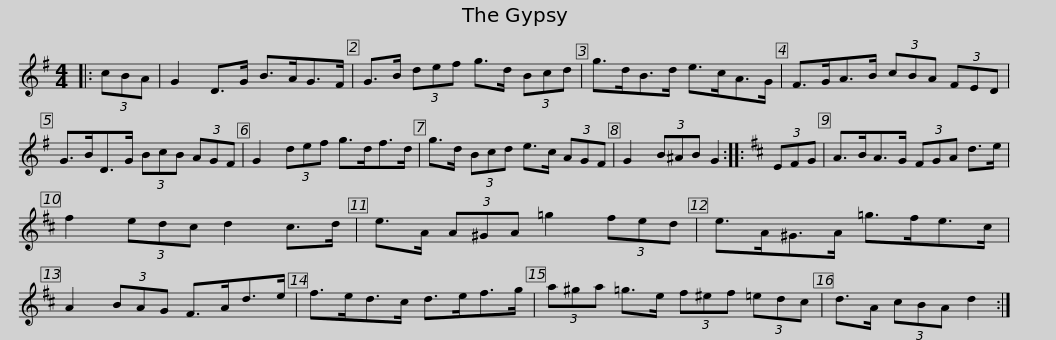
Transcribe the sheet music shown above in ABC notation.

X:1
L:1/8
M:4/4
I:linebreak $
K:G
V:1 treble
V:1
|: (3cBA | G2 D>G B>AG>F | G>B (3def g>d (3Bcd | g>dB>d e>cA>G | F>GA>B (3cBA (3FED |$ %5
 G>BD>G (3BcB (3AGF | G2 (3def g>df>d | g>d (3Bcd e>c (3AGF | G2 (3B^AB G2 ::[K:D] (3EFG |$ %10
 A>BA>G (3FGA d>e | f2 (3edc d2 c>d | e>A (3A^GA =g2 (3fed | e>A^G>A =g>fe>c |$ A2 (3BAG F>Ad>e | %15
 f>ed>c d>ef>g | (3a^ga =g>e (3f^ef (3=edc | d>A (3cBA d2 :| %18
